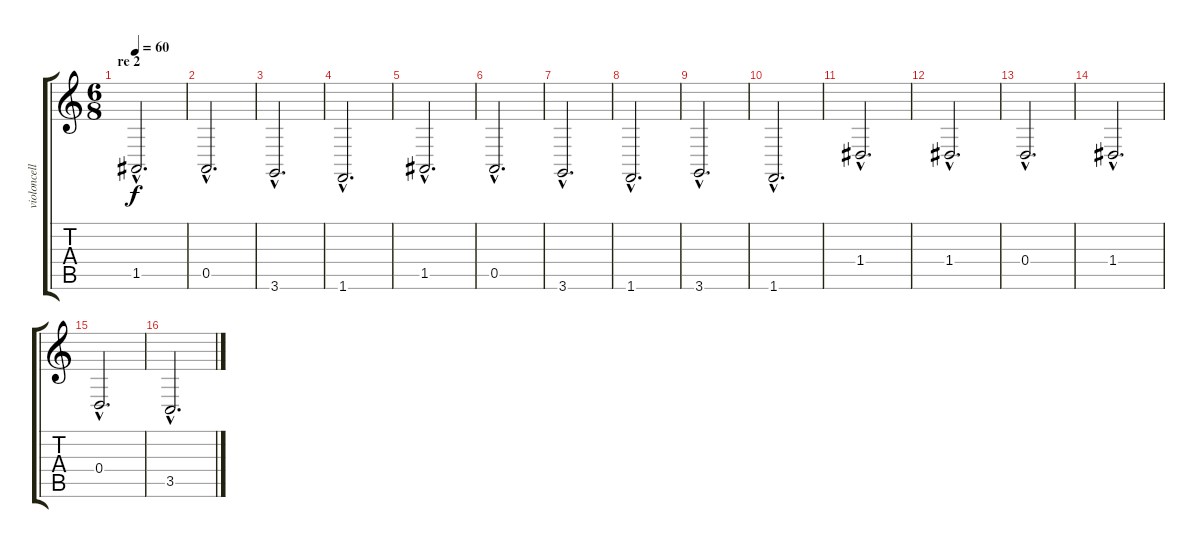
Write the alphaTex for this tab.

\track ("violoncelle (basse)" "violoncell") {instrument cello}
\staff {score tabs}
\tuning (E4 B3 G3 D3 A2 E2) {hide}
\ts (6 8)
\section ("" "re 2")
\tempo 60
\clef g2
\ks c
1.5{hac}.2{d dy f} |
0.5{hac}.2{d} |
3.6{hac}.2{d} |
1.6{hac}.2{d} |
1.5{hac}.2{d} |
0.5{hac}.2{d} |
3.6{hac}.2{d} |
1.6{hac}.2{d} |
3.6{hac}.2{d} |
1.6{hac}.2{d} |
1.4{hac}.2{d volume 7} |
1.4{hac}.2{d} |
0.4{hac}.2{d} |
1.4{hac}.2{d} |
0.4{hac}.2{d} |
3.5{hac}.2{d}
